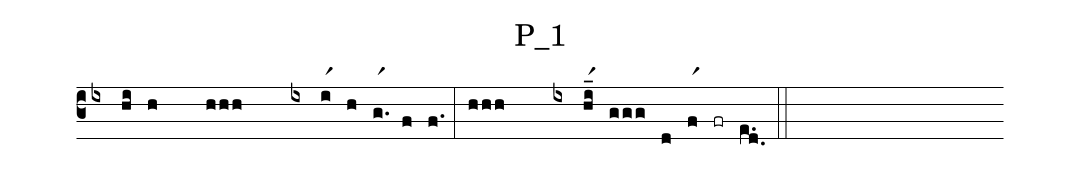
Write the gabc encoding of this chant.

name: P_1;
%%
(c3) (ix)(hi)(h//////////) (hhh//////////) (ix)(ir1)(h)(g.r1)(f)(f.) (:) (hhh//////////)  (ix)(hi_r1) (ggg) (d) (fr1)(fr)(e.d.) (::)
